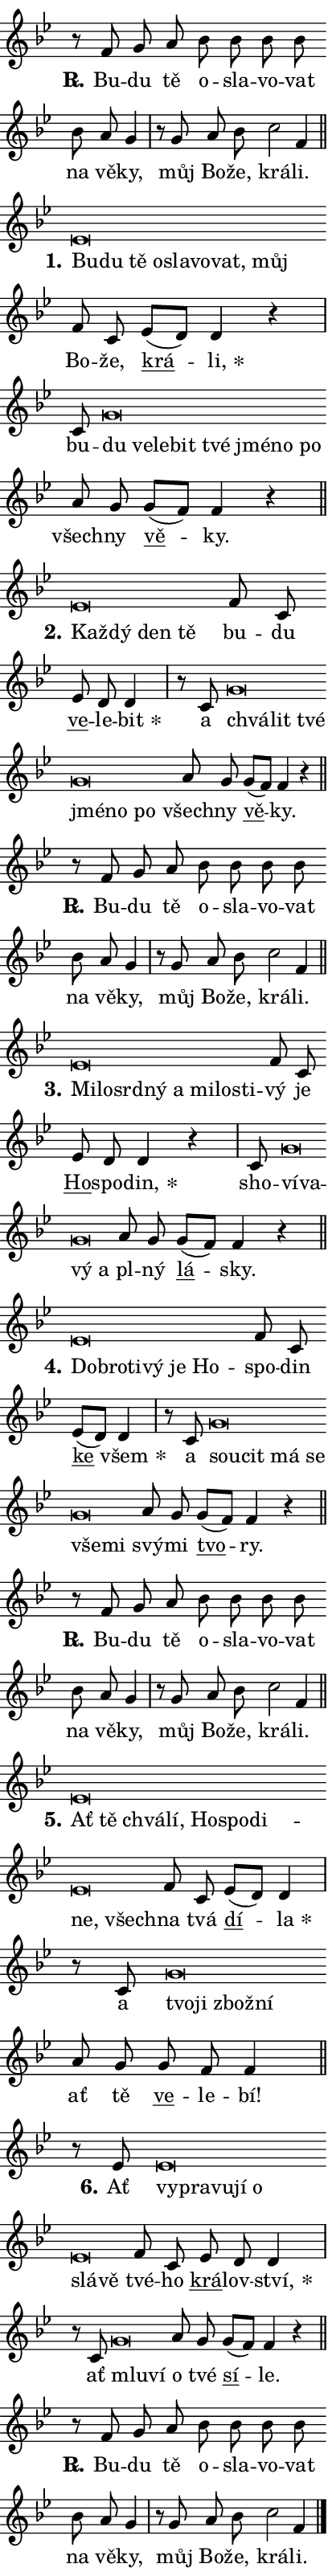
\version "2.24.0"
\header { tagline = "" }
\paper {
  indent = 0\cm
  top-margin = 0\cm
  right-margin = 0.13\cm % to fit lyric hyphens
  bottom-margin = 0\cm
  left-margin = 0\cm
  paper-width = 7\cm
  page-breaking = #ly:one-page-breaking
  system-system-spacing.basic-distance = #11
  score-system-spacing.basic-distance = #11
  ragged-last = ##f
}


%% Author: Thomas Morley
%% https://lists.gnu.org/archive/html/lilypond-user/2020-05/msg00002.html
#(define (line-position grob)
"Returns position of @var[grob} in current system:
   @code{'start}, if at first time-step
   @code{'end}, if at last time-step
   @code{'middle} otherwise
"
  (let* ((col (ly:item-get-column grob))
         (ln (ly:grob-object col 'left-neighbor))
         (rn (ly:grob-object col 'right-neighbor))
         (col-to-check-left (if (ly:grob? ln) ln col))
         (col-to-check-right (if (ly:grob? rn) rn col))
         (break-dir-left
           (and
             (ly:grob-property col-to-check-left 'non-musical #f)
             (ly:item-break-dir col-to-check-left)))
         (break-dir-right
           (and
             (ly:grob-property col-to-check-right 'non-musical #f)
             (ly:item-break-dir col-to-check-right))))
        (cond ((eqv? 1 break-dir-left) 'start)
              ((eqv? -1 break-dir-right) 'end)
              (else 'middle))))

#(define (tranparent-at-line-position vctor)
  (lambda (grob)
  "Relying on @code{line-position} select the relevant enry from @var{vctor}.
Used to determine transparency,"
    (case (line-position grob)
      ((end) (not (vector-ref vctor 0)))
      ((middle) (not (vector-ref vctor 1)))
      ((start) (not (vector-ref vctor 2))))))

noteHeadBreakVisibility =
#(define-music-function (break-visibility)(vector?)
"Makes @code{NoteHead}s transparent relying on @var{break-visibility}"
#{
  \override NoteHead.transparent =
    #(tranparent-at-line-position break-visibility)
#})

#(define delete-ledgers-for-transparent-note-heads
  (lambda (grob)
    "Reads whether a @code{NoteHead} is transparent.
If so this @code{NoteHead} is removed from @code{'note-heads} from
@var{grob}, which is supposed to be @code{LedgerLineSpanner}.
As a result ledgers are not printed for this @code{NoteHead}"
    (let* ((nhds-array (ly:grob-object grob 'note-heads))
           (nhds-list
             (if (ly:grob-array? nhds-array)
                 (ly:grob-array->list nhds-array)
                 '()))
           ;; Relies on the transparent-property being done before
           ;; Staff.LedgerLineSpanner.after-line-breaking is executed.
           ;; This is fragile ...
           (to-keep
             (remove
               (lambda (nhd)
                 (ly:grob-property nhd 'transparent #f))
               nhds-list)))
      ;; TODO find a better method to iterate over grob-arrays, similiar
      ;; to filter/remove etc for lists
      ;; For now rebuilt from scratch
      (set! (ly:grob-object grob 'note-heads)  '())
      (for-each
        (lambda (nhd)
          (ly:pointer-group-interface::add-grob grob 'note-heads nhd))
        to-keep))))

squashNotes = {
  \override NoteHead.X-extent = #'(-0.2 . 0.2)
  \override NoteHead.Y-extent = #'(-0.75 . 0)
  \override NoteHead.stencil =
    #(lambda (grob)
       (let ((pos (ly:grob-property grob 'staff-position)))
         (begin
           (if (< pos -7) (display "ERROR: Lower brevis then expected\n") (display "OK: Expected brevis position\n"))
           (if (<= pos -6) ly:text-interface::print ly:note-head::print))))
}
unSquashNotes = {
  \revert NoteHead.X-extent
  \revert NoteHead.Y-extent
  \revert NoteHead.stencil
}

hideNotes = \noteHeadBreakVisibility #begin-of-line-visible
unHideNotes = \noteHeadBreakVisibility #all-visible

% work-around for resetting accidentals
% https://lilypond.org/doc/v2.23/Documentation/notation/displaying-rhythms#unmetered-music
cadenzaMeasure = {
  \cadenzaOff
  \partial 1024 s1024
  \cadenzaOn
}

#(define-markup-command (accent layout props text) (markup?)
  "Underline accented syllable"
  (interpret-markup layout props
    #{\markup \override #'(offset . 4.3) \underline { #text }#}))

responsum = \markup \concat {
  "R" \hspace #-1.05 \path #0.1 #'((moveto 0 0.07) (lineto 0.9 0.8)) \hspace #0.05 "."
}

spaceSize = #0.6828661417322834 % exact space size for TeX Gyre Schola

\layout {
  \context {
    \Staff
    \remove "Time_signature_engraver"
    \override LedgerLineSpanner.after-line-breaking = #delete-ledgers-for-transparent-note-heads
  }
  \context {
    \Lyrics {
      \override LyricSpace.minimum-distance = \spaceSize
      \override LyricText.font-name = #"TeX Gyre Schola"
      \override LyricText.font-size = 1
      \override StanzaNumber.font-name = #"TeX Gyre Schola Bold"
      \override StanzaNumber.font-size = 1
    }
  }
  \context {
    \Score 
    \override NoteHead.text =
      #(lambda (grob) 
        (let ((pos (ly:grob-property grob 'staff-position)))
          #{\markup {
            \combine
              \halign #-0.55 \raise #(if (= pos -6) 0 0.5) \override #'(thickness . 2) \draw-line #'(3.2 . 0)
              \musicglyph "noteheads.sM1"
          }#}))
  }
}

% magnetic-lyrics.ily
%
%   written by
%     Jean Abou Samra <jean@abou-samra.fr>
%     Werner Lemberg <wl@gnu.org>
%
%   adapted by
%     Jiri Hon <jiri.hon@gmail.com>
%
% Version 2022-Apr-15

% https://www.mail-archive.com/lilypond-user@gnu.org/msg149350.html

#(define (Left_hyphen_pointer_engraver context)
   "Collect syllable-hyphen-syllable occurrences in lyrics and store
them in properties.  This engraver only looks to the left.  For
example, if the lyrics input is @code{foo -- bar}, it does the
following.

@itemize @bullet
@item
Set the @code{text} property of the @code{LyricHyphen} grob between
@q{foo} and @q{bar} to @code{foo}.

@item
Set the @code{left-hyphen} property of the @code{LyricText} grob with
text @q{foo} to the @code{LyricHyphen} grob between @q{foo} and
@q{bar}.
@end itemize

Use this auxiliary engraver in combination with the
@code{lyric-@/text::@/apply-@/magnetic-@/offset!} hook."
   (let ((hyphen #f)
         (text #f))
     (make-engraver
      (acknowledgers
       ((lyric-syllable-interface engraver grob source-engraver)
        (set! text grob)))
      (end-acknowledgers
       ((lyric-hyphen-interface engraver grob source-engraver)
        ;(when (not (grob::has-interface grob 'lyric-space-interface))
          (set! hyphen grob)));)
      ((stop-translation-timestep engraver)
       (when (and text hyphen)
         (ly:grob-set-object! text 'left-hyphen hyphen))
       (set! text #f)
       (set! hyphen #f)))))

#(define (lyric-text::apply-magnetic-offset! grob)
   "If the space between two syllables is less than the value in
property @code{LyricText@/.details@/.squash-threshold}, move the right
syllable to the left so that it gets concatenated with the left
syllable.

Use this function as a hook for
@code{LyricText@/.after-@/line-@/breaking} if the
@code{Left_@/hyphen_@/pointer_@/engraver} is active."
   (let ((hyphen (ly:grob-object grob 'left-hyphen #f)))
     (when hyphen
       (let ((left-text (ly:spanner-bound hyphen LEFT)))
         (when (grob::has-interface left-text 'lyric-syllable-interface)
           (let* ((common (ly:grob-common-refpoint grob left-text X))
                  (this-x-ext (ly:grob-extent grob common X))
                  (left-x-ext
                   (begin
                     ;; Trigger magnetism for left-text.
                     (ly:grob-property left-text 'after-line-breaking)
                     (ly:grob-extent left-text common X)))
                  ;; `delta` is the gap width between two syllables.
                  (delta (- (interval-start this-x-ext)
                            (interval-end left-x-ext)))
                  (details (ly:grob-property grob 'details))
                  (threshold (assoc-get 'squash-threshold details 0.2)))
             (when (< delta threshold)
               (let* (;; We have to manipulate the input text so that
                      ;; ligatures crossing syllable boundaries are not
                      ;; disabled.  For languages based on the Latin
                      ;; script this is essentially a beautification.
                      ;; However, for non-Western scripts it can be a
                      ;; necessity.
                      (lt (ly:grob-property left-text 'text))
                      (rt (ly:grob-property grob 'text))
                      (is-space (grob::has-interface hyphen 'lyric-space-interface))
                      (space (if is-space " " ""))
                      (extra-delta (if is-space spaceSize 0))
                      ;; Append new syllable.
                      (ltrt-space (if (and (string? lt) (string? rt))
                                (string-append lt space rt)
                                (make-concat-markup (list lt space rt))))
                      ;; Right-align `ltrt` to the right side.
                      (ltrt-space-markup (grob-interpret-markup
                               grob
                               (make-translate-markup
                                (cons (interval-length this-x-ext) 0)
                                (make-right-align-markup ltrt-space)))))
                 (begin
                   ;; Don't print `left-text`.
                   (ly:grob-set-property! left-text 'stencil #f)
                   ;; Set text and stencil (which holds all collected
                   ;; syllables so far) and shift it to the left.
                   (ly:grob-set-property! grob 'text ltrt-space)
                   (ly:grob-set-property! grob 'stencil ltrt-space-markup)
                   (ly:grob-translate-axis! grob (- (- delta extra-delta)) X))))))))))


#(define (lyric-hyphen::displace-bounds-first grob)
   ;; Make very sure this callback isn't triggered too early.
   (let ((left (ly:spanner-bound grob LEFT))
         (right (ly:spanner-bound grob RIGHT)))
     (ly:grob-property left 'after-line-breaking)
     (ly:grob-property right 'after-line-breaking)
     (ly:lyric-hyphen::print grob)))

squashThreshold = #0.4

\layout {
  \context {
    \Lyrics
    \consists #Left_hyphen_pointer_engraver
    \override LyricText.after-line-breaking =
      #lyric-text::apply-magnetic-offset!
    \override LyricHyphen.stencil = #lyric-hyphen::displace-bounds-first
    \override LyricText.details.squash-threshold = \squashThreshold
    \override LyricHyphen.minimum-distance = 0
    \override LyricHyphen.minimum-length = \squashThreshold
  }
}

squashText = \override LyricText.details.squash-threshold = 9999
unSquashText = \override LyricText.details.squash-threshold = \squashThreshold

leftText = \override LyricText.self-alignment-X = #LEFT
unLeftText = \revert LyricText.self-alignment-X

starOffset = #(lambda (grob) 
                (let ((x_offset (ly:self-alignment-interface::aligned-on-x-parent grob)))
                  (if (= x_offset 0) 0 (+ x_offset 1.2))))

star = #(define-music-function (syllable)(string?)
"Append star separator at the end of a syllable"
#{
  \once \override LyricText.X-offset = #starOffset
  \lyricmode { \markup {
    #syllable
    \override #'((font-name . "TeX Gyre Schola Bold")) \hspace #0.2 \lower #0.65 \larger "*"
  } }
#})

starAccent = #(define-music-function (syllable)(string?)
"Append star separator at the end of a syllable and make accent"
#{
  \once \override LyricText.X-offset = #starOffset
  \lyricmode { \markup {
    \accent #syllable
    \override #'((font-name . "TeX Gyre Schola Bold")) \hspace #0.2 \lower #0.65 \larger "*"
  } }
#})

breath = #(define-music-function (syllable)(string?)
"Append breathing indicator at the end of a syllable"
#{
  \lyricmode { \markup { #syllable "+" } }
#})

optionalBreath = #(define-music-function (syllable)(string?)
"Append optional breathing indicator at the end of a syllable"
#{
  \lyricmode { \markup { #syllable "(+)" } }
#})


\score {
    <<
        \new Voice = "melody" { \cadenzaOn \key bes \major \relative { r8 f' g a bes bes bes bes \bar "" bes a g4 \cadenzaMeasure \bar "|" r8 g a bes \bar "" c2 f,4 \cadenzaMeasure \bar "||" \break } }
        \new Lyrics \lyricsto "melody" { \lyricmode { \set stanza = \responsum
Bu -- du tě o -- sla -- vo -- vat na vě -- ky, můj Bo -- že, krá -- li. } }
    >>
    \layout {}
}

\score {
    <<
        \new Voice = "melody" { \cadenzaOn \key bes \major \relative { \squashNotes es'\breve*1/16 \hideNotes \breve*1/16 \bar "" \breve*1/16 \bar "" \breve*1/16 \bar "" \breve*1/16 \bar "" \breve*1/16 \bar "" \breve*1/16 \breve*1/16 \bar "" \unHideNotes \unSquashNotes f8 c \bar "" es[( d)] d4 r \cadenzaMeasure \bar "|" c8 \squashNotes g'\breve*1/16 \hideNotes \breve*1/16 \bar "" \breve*1/16 \bar "" \breve*1/16 \bar "" \breve*1/16 \bar "" \breve*1/16 \bar "" \breve*1/16 \breve*1/16 \bar "" \unHideNotes \unSquashNotes a8 g \bar "" g[( f)] f4 r \cadenzaMeasure \bar "||" \break } }
        \new Lyrics \lyricsto "melody" { \lyricmode { \set stanza = "1."
\leftText Bu -- \squashText du tě o -- sla -- vo -- vat, můj \unLeftText \unSquashText Bo -- že, \markup \accent krá -- \star li, bu -- \leftText du \squashText ve -- le -- bit tvé jmé -- no po \unLeftText \unSquashText všech -- ny \markup \accent vě -- ky. } }
    >>
    \layout {}
}

\score {
    <<
        \new Voice = "melody" { \cadenzaOn \key bes \major \relative { \squashNotes es'\breve*1/16 \hideNotes \breve*1/16 \bar "" \breve*1/16 \breve*1/16 \bar "" \unHideNotes \unSquashNotes f8 c \bar "" es d d4 \cadenzaMeasure \bar "|" r8 c8 \squashNotes g'\breve*1/16 \hideNotes \breve*1/16 \bar "" \breve*1/16 \bar "" \breve*1/16 \bar "" \breve*1/16 \breve*1/16 \bar "" \unHideNotes \unSquashNotes a8 g \bar "" g[( f)] f4 r \cadenzaMeasure \bar "||" \break } }
        \new Lyrics \lyricsto "melody" { \lyricmode { \set stanza = "2."
\leftText Kaž -- \squashText dý den tě \unLeftText \unSquashText bu -- du \markup \accent ve -- le -- \star bit a \leftText chvá -- \squashText lit tvé jmé -- no po \unLeftText \unSquashText všech -- ny \markup \accent vě -- ky. } }
    >>
    \layout {}
}

\score {
    <<
        \new Voice = "melody" { \cadenzaOn \key bes \major \relative { r8 f' g a bes bes bes bes \bar "" bes a g4 \cadenzaMeasure \bar "|" r8 g a bes \bar "" c2 f,4 \cadenzaMeasure \bar "||" \break } }
        \new Lyrics \lyricsto "melody" { \lyricmode { \set stanza = \responsum
Bu -- du tě o -- sla -- vo -- vat na vě -- ky, můj Bo -- že, krá -- li. } }
    >>
    \layout {}
}

\score {
    <<
        \new Voice = "melody" { \cadenzaOn \key bes \major \relative { \squashNotes es'\breve*1/16 \hideNotes \breve*1/16 \bar "" \breve*1/16 \bar "" \breve*1/16 \bar "" \breve*1/16 \bar "" \breve*1/16 \bar "" \breve*1/16 \breve*1/16 \bar "" \unHideNotes \unSquashNotes f8 c \bar "" es d d4 r \cadenzaMeasure \bar "|" c8 \squashNotes g'\breve*1/16 \hideNotes \breve*1/16 \bar "" \breve*1/16 \breve*1/16 \bar "" \unHideNotes \unSquashNotes a8 g \bar "" g[( f)] f4 r \cadenzaMeasure \bar "||" \break } }
        \new Lyrics \lyricsto "melody" { \lyricmode { \set stanza = "3."
\leftText Mi -- \squashText lo -- srd -- ný a mi -- lo -- sti -- \unLeftText \unSquashText vý je \markup \accent Ho -- spo -- \star din, sho -- \leftText ví -- \squashText va -- vý a \unLeftText \unSquashText pl -- ný \markup \accent lá -- sky. } }
    >>
    \layout {}
}

\score {
    <<
        \new Voice = "melody" { \cadenzaOn \key bes \major \relative { \squashNotes es'\breve*1/16 \hideNotes \breve*1/16 \bar "" \breve*1/16 \bar "" \breve*1/16 \bar "" \breve*1/16 \breve*1/16 \bar "" \unHideNotes \unSquashNotes f8 c \bar "" es[( d)] d4 \cadenzaMeasure \bar "|" r8 c8 \squashNotes g'\breve*1/16 \hideNotes \breve*1/16 \bar "" \breve*1/16 \bar "" \breve*1/16 \bar "" \breve*1/16 \breve*1/16 \bar "" \unHideNotes \unSquashNotes a8 g \bar "" g[( f)] f4 r \cadenzaMeasure \bar "||" \break } }
        \new Lyrics \lyricsto "melody" { \lyricmode { \set stanza = "4."
\leftText Dob -- \squashText ro -- ti -- vý je Ho -- \unLeftText \unSquashText spo -- din \markup \accent ke \star všem a \leftText sou -- \squashText cit má se vše -- mi \unLeftText \unSquashText svý -- mi \markup \accent tvo -- ry. } }
    >>
    \layout {}
}

\score {
    <<
        \new Voice = "melody" { \cadenzaOn \key bes \major \relative { r8 f' g a bes bes bes bes \bar "" bes a g4 \cadenzaMeasure \bar "|" r8 g a bes \bar "" c2 f,4 \cadenzaMeasure \bar "||" \break } }
        \new Lyrics \lyricsto "melody" { \lyricmode { \set stanza = \responsum
Bu -- du tě o -- sla -- vo -- vat na vě -- ky, můj Bo -- že, krá -- li. } }
    >>
    \layout {}
}

\score {
    <<
        \new Voice = "melody" { \cadenzaOn \key bes \major \relative { \squashNotes es'\breve*1/16 \hideNotes \breve*1/16 \bar "" \breve*1/16 \bar "" \breve*1/16 \bar "" \breve*1/16 \bar "" \breve*1/16 \bar "" \breve*1/16 \bar "" \breve*1/16 \breve*1/16 \bar "" \unHideNotes \unSquashNotes f8 c \bar "" es[( d)] d4 \cadenzaMeasure \bar "|" r8 c8 \squashNotes g'\breve*1/16 \hideNotes \breve*1/16 \bar "" \breve*1/16 \breve*1/16 \bar "" \unHideNotes \unSquashNotes a8 g \bar "" g f f4 \cadenzaMeasure \bar "||" \break } }
        \new Lyrics \lyricsto "melody" { \lyricmode { \set stanza = "5."
\leftText Ať \squashText tě chvá -- lí, Ho -- spo -- di -- ne, všech -- \unLeftText \unSquashText na tvá \markup \accent dí -- \star la a \leftText tvo -- \squashText ji zbož -- ní \unLeftText \unSquashText ať tě \markup \accent ve -- le -- bí! } }
    >>
    \layout {}
}

\score {
    <<
        \new Voice = "melody" { \cadenzaOn \key bes \major \relative { r8 es'8 \squashNotes es\breve*1/16 \hideNotes \breve*1/16 \bar "" \breve*1/16 \bar "" \breve*1/16 \bar "" \breve*1/16 \bar "" \breve*1/16 \breve*1/16 \bar "" \unHideNotes \unSquashNotes f8 c \bar "" es d d4 \cadenzaMeasure \bar "|" r8 c8 \squashNotes g'\breve*1/16 \hideNotes \breve*1/16 \bar "" \unHideNotes \unSquashNotes a8 g \bar "" g[( f)] f4 r \cadenzaMeasure \bar "||" \break } }
        \new Lyrics \lyricsto "melody" { \lyricmode { \set stanza = "6."
Ať \leftText vy -- \squashText pra -- vu -- jí o slá -- vě \unLeftText \unSquashText tvé -- ho \markup \accent krá -- lov -- \star ství, ať \leftText mlu -- \squashText ví \unLeftText \unSquashText o tvé \markup \accent sí -- le. } }
    >>
    \layout {}
}

\score {
    <<
        \new Voice = "melody" { \cadenzaOn \key bes \major \relative { r8 f' g a bes bes bes bes \bar "" bes a g4 \cadenzaMeasure \bar "|" r8 g a bes \bar "" c2 f,4 \cadenzaMeasure \bar "||" \break } \bar "|." }
        \new Lyrics \lyricsto "melody" { \lyricmode { \set stanza = \responsum
Bu -- du tě o -- sla -- vo -- vat na vě -- ky, můj Bo -- že, krá -- li. } }
    >>
    \layout {}
}
